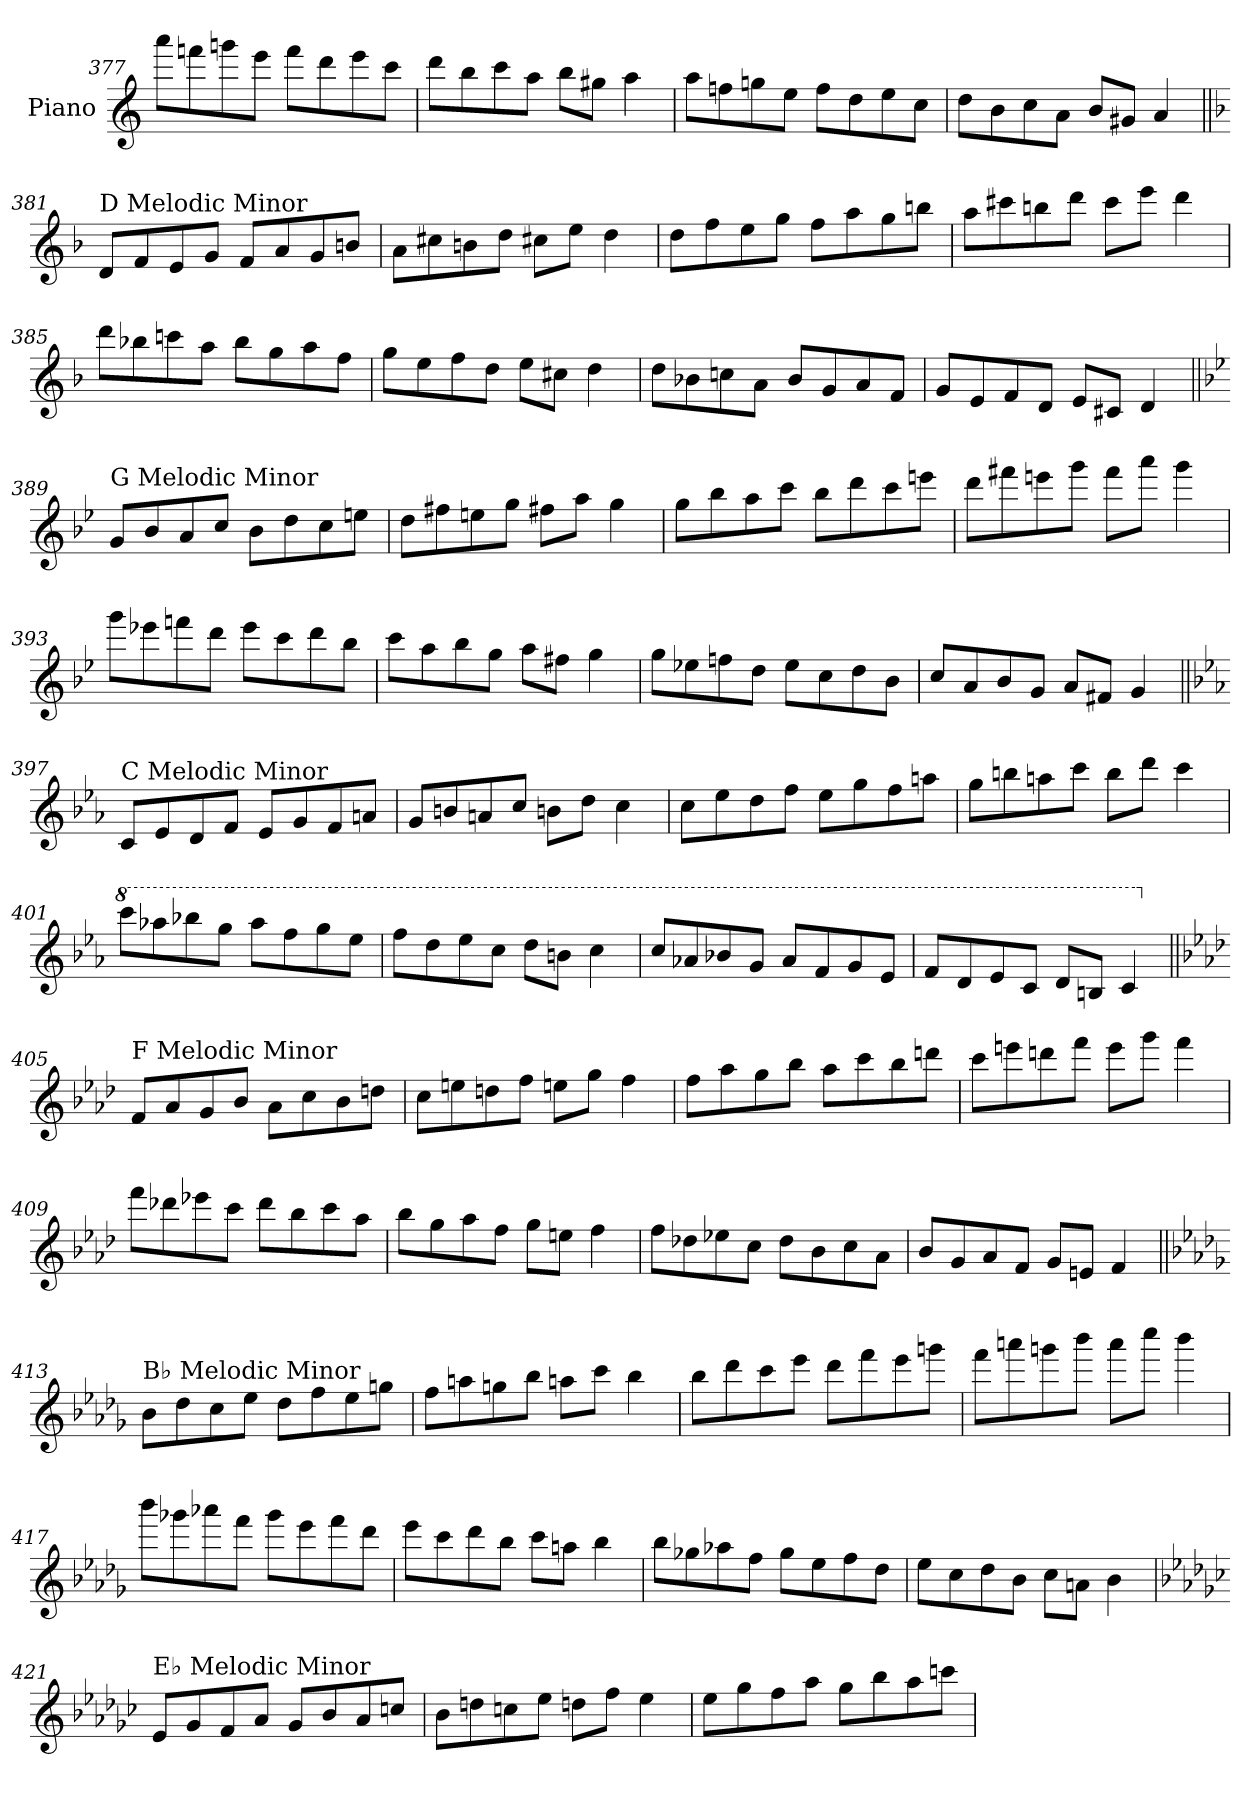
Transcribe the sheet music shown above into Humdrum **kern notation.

**kern
*part1
*staff1
*I"Piano
*I'Pno.
!!LO:LB:g=z
*clefG2
*k[]
=377
8aaa\L
8fffn\
8gggn\
8eee\J
8fff\L
8ddd\
8eee\
8ccc\J
=378
8ddd\L
8bb\
8ccc\
8aa\J
8bb\L
8gg#X\J
4aa\
=379
8aa\L
8ffn\
8ggn\
8ee\J
8ff\L
8dd\
8ee\
8cc\J
=380
8dd\L
8b\
8cc\
8a\J
8b/L
8g#X/J
4a/
!!LO:LB:g=z
=381||
*k[b-]
!LO:TX:a:t=D Melodic Minor
8d/L
8f/
8e/
8g/J
8f/L
8a/
8g/
8bn/J
=382
8a\L
8cc#X\
8bn\
8dd\J
8cc#X\L
8ee\J
4dd\
=383
8dd\L
8ff\
8ee\
8gg\J
8ff\L
8aa\
8gg\
8bbn\J
=384
8aa\L
8ccc#X\
8bbn\
8ddd\J
8ccc#\L
8eee\J
4ddd\
!!LO:LB:g=z
=385
8ddd\L
8bb-X\
8cccn\
8aa\J
8bb-\L
8gg\
8aa\
8ff\J
=386
8gg\L
8ee\
8ff\
8dd\J
8ee\L
8cc#X\J
4dd\
=387
8dd\L
8b-X\
8ccn\
8a\J
8b-/L
8g/
8a/
8f/J
=388
8g/L
8e/
8f/
8d/J
8e/L
8c#X/J
4d/
!!LO:LB:g=z
=389||
*k[b-e-]
!LO:TX:a:t=G Melodic Minor
8g/L
8b-/
8a/
8cc/J
8b-\L
8dd\
8cc\
8een\J
=390
8dd\L
8ff#X\
8een\
8gg\J
8ff#X\L
8aa\J
4gg\
=391
8gg\L
8bb-\
8aa\
8ccc\J
8bb-\L
8ddd\
8ccc\
8eeen\J
=392
8ddd\L
8fff#X\
8eeen\
8ggg\J
8fff#\L
8aaa\J
4ggg\
!!LO:LB:g=z
=393
8ggg\L
8eee-X\
8fffn\
8ddd\J
8eee-\L
8ccc\
8ddd\
8bb-\J
=394
8ccc\L
8aa\
8bb-\
8gg\J
8aa\L
8ff#X\J
4gg\
=395
8gg\L
8ee-X\
8ffn\
8dd\J
8ee-\L
8cc\
8dd\
8b-\J
=396
8cc/L
8a/
8b-/
8g/J
8a/L
8f#X/J
4g/
!!LO:LB:g=z
=397||
*k[b-e-a-]
!LO:TX:a:t=C Melodic Minor
8c/L
8e-/
8d/
8f/J
8e-/L
8g/
8f/
8an/J
=398
8g/L
8bn/
8an/
8cc/J
8bn\L
8dd\J
4cc\
=399
8cc\L
8ee-\
8dd\
8ff\J
8ee-\L
8gg\
8ff\
8aan\J
=400
8gg\L
8bbn\
8aan\
8ccc\J
8bb\L
8ddd\J
4ccc\
!!LO:LB:g=z
=401
*8va
8cccc\L
8aaa-X\
8bbb-X\
8ggg\J
8aaa-\L
8fff\
8ggg\
8eee-\J
=402
8fff\L
8ddd\
8eee-\
8ccc\J
8ddd\L
8bbn\J
4ccc\
=403
8ccc/L
8aa-X/
8bb-X/
8gg/J
8aa-/L
8ff/
8gg/
8ee-/J
=404
8ff/L
8dd/
8ee-/
8cc/J
8dd/L
8bn/J
4cc/
!!LO:PB:g=z
=405||
*k[b-e-a-d-]
*X8va
!LO:TX:a:t=F Melodic Minor
8f/L
8a-/
8g/
8b-/J
8a-\L
8cc\
8b-\
8ddn\J
=406
8cc\L
8een\
8ddn\
8ff\J
8een\L
8gg\J
4ff\
=407
8ff\L
8aa-\
8gg\
8bb-\J
8aa-\L
8ccc\
8bb-\
8dddn\J
=408
8ccc\L
8eeen\
8dddn\
8fff\J
8eee\L
8ggg\J
4fff\
!!LO:LB:g=z
=409
8fff\L
8ddd-X\
8eee-X\
8ccc\J
8ddd-\L
8bb-\
8ccc\
8aa-\J
=410
8bb-\L
8gg\
8aa-\
8ff\J
8gg\L
8een\J
4ff\
=411
8ff\L
8dd-X\
8ee-X\
8cc\J
8dd-\L
8b-\
8cc\
8a-\J
=412
8b-/L
8g/
8a-/
8f/J
8g/L
8en/J
4f/
!!LO:LB:g=z
=413||
*k[b-e-a-d-g-]
!LO:TX:a:t=B♭ Melodic Minor
8b-\L
8dd-\
8cc\
8ee-\J
8dd-\L
8ff\
8ee-\
8ggn\J
=414
8ff\L
8aan\
8ggn\
8bb-\J
8aan\L
8ccc\J
4bb-\
=415
8bb-\L
8ddd-\
8ccc\
8eee-\J
8ddd-\L
8fff\
8eee-\
8gggn\J
=416
8fff\L
8aaan\
8gggn\
8bbb-\J
8aaa\L
8cccc\J
4bbb-\
!!LO:LB:g=z
=417
8bbb-\L
8ggg-X\
8aaa-X\
8fff\J
8ggg-\L
8eee-\
8fff\
8ddd-\J
=418
8eee-\L
8ccc\
8ddd-\
8bb-\J
8ccc\L
8aan\J
4bb-\
=419
8bb-\L
8gg-X\
8aa-X\
8ff\J
8gg-\L
8ee-\
8ff\
8dd-\J
=420
8ee-\L
8cc\
8dd-\
8b-\J
8cc\L
8an\J
4b-\
!!LO:LB:g=z
=421
*k[b-e-a-d-g-c-]
!LO:TX:a:t=E♭ Melodic Minor
8e-/L
8g-/
8f/
8a-/J
8g-/L
8b-/
8a-/
8ccn/J
=422
8b-\L
8ddn\
8ccn\
8ee-\J
8ddn\L
8ff\J
4ee-\
=423
8ee-\L
8gg-\
8ff\
8aa-\J
8gg-\L
8bb-\
8aa-\
8cccn\J
=
*-
